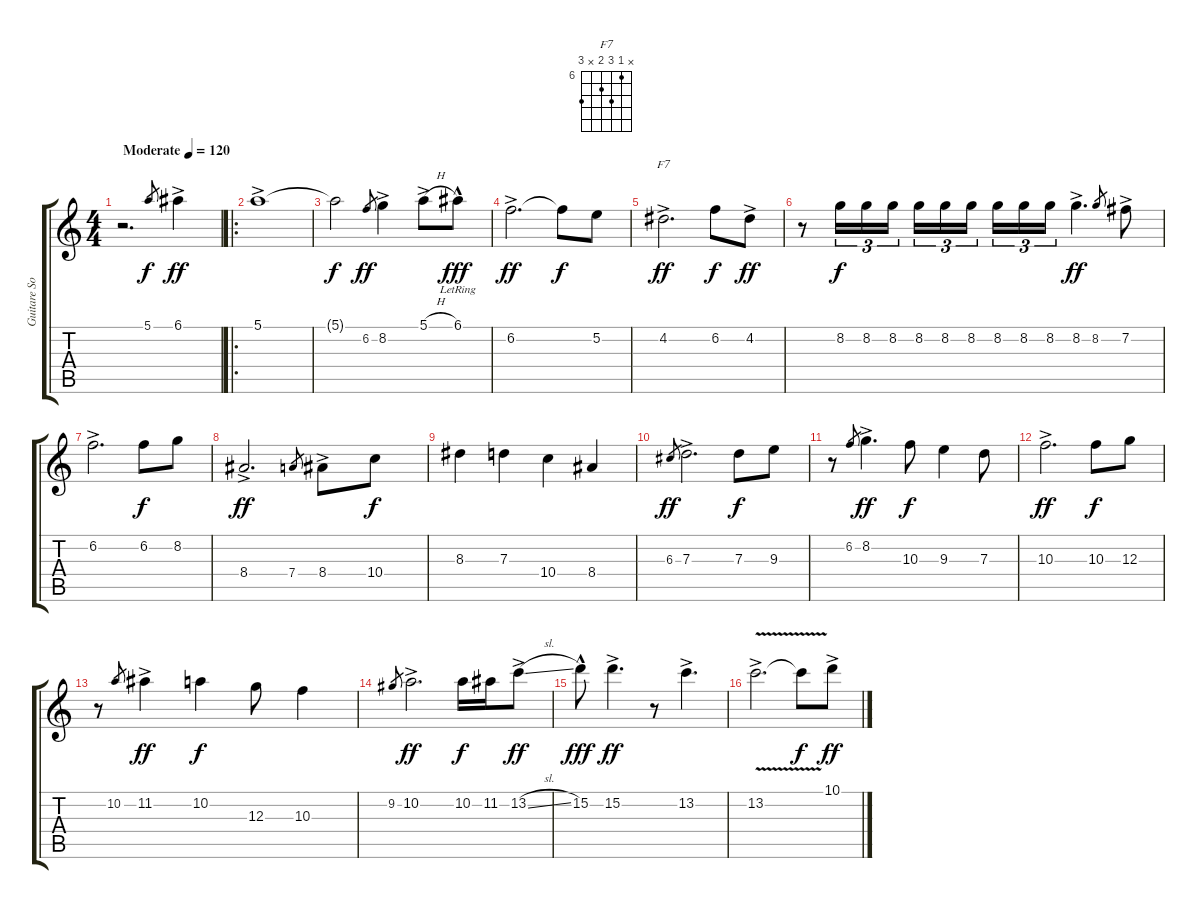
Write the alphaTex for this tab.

\track ("Guitare Solo" "Guitare So") {instrument acousticguitarsteel}
\staff {score tabs}
\tuning (E4 B3 G3 D3 A2 E2) {hide}
\chord ("F7" x 6 8 7 x 8) {firstfret 6}
\ts (4 4)
\tempo (120 "Moderate")
\clef g2
\ks c
r.2{d dy f instrument acousticguitarsteel} 5.1.8{gr} 6.1{ac}.4{dy ff} |
\ro
5.1{ac}.1 |
5.1{t}.2{dy f} 6.2.8{gr dy ff} 8.2{ac}.4 5.1{h ac}.8 6.1{hac lr}.8{dy fff} |
6.2{ac}.2{d dy ff} 6.2{t}.8{dy f} 5.2.8 |
4.2{ac}.2{d ch "F7" dy ff} 6.2.8{dy f} 4.2{ac}.8{dy ff} |
r.8 8.2.16{tu (3 2) dy f} 8.2.16{tu (3 2)} 8.2.16{tu (3 2)} 8.2.16{tu (3 2)} 8.2.16{tu (3 2)} 8.2.16{tu (3 2) beam splitsecondary} 8.2.16{tu (3 2)} 8.2.16{tu (3 2)} 8.2.16{tu (3 2)} 8.2{ac}.4{d dy ff} 8.2.8{gr} 7.2{ac}.8 |
6.2{ac}.2{d} 6.2.8{dy f} 8.2.8 |
8.4{ac}.2{d dy ff} 7.4.8{gr} 8.4{ac}.8 10.4.8{dy f} |
8.3.4 7.3.4 10.4.4 8.4.4 |
6.3.8{gr dy ff} 7.3{ac}.2{d} 7.3.8{dy f} 9.3.8 |
r.8 6.2.8{gr} 8.2{ac}.4{d dy ff} 10.3.8{dy f} 9.3.4 7.3.8 |
10.3{ac}.2{d dy ff} 10.3.8{dy f} 12.3.8 |
r.8 10.2.8{gr} 11.2{ac}.4{dy ff} 10.2.4{dy f} 12.3.8 10.3.4 |
9.2.8{gr} 10.2{ac}.2{d dy ff} 10.2.16{dy f} 11.2.16 13.2{sl ac}.8{dy ff} |
15.2{hac}.8{dy fff} 15.2{ac}.4{d dy ff} r.8 13.2{ac}.4{d} |
13.2{v ac}.2{d} 13.2{t}.8{dy f} 10.1{ac}.8{dy ff}
